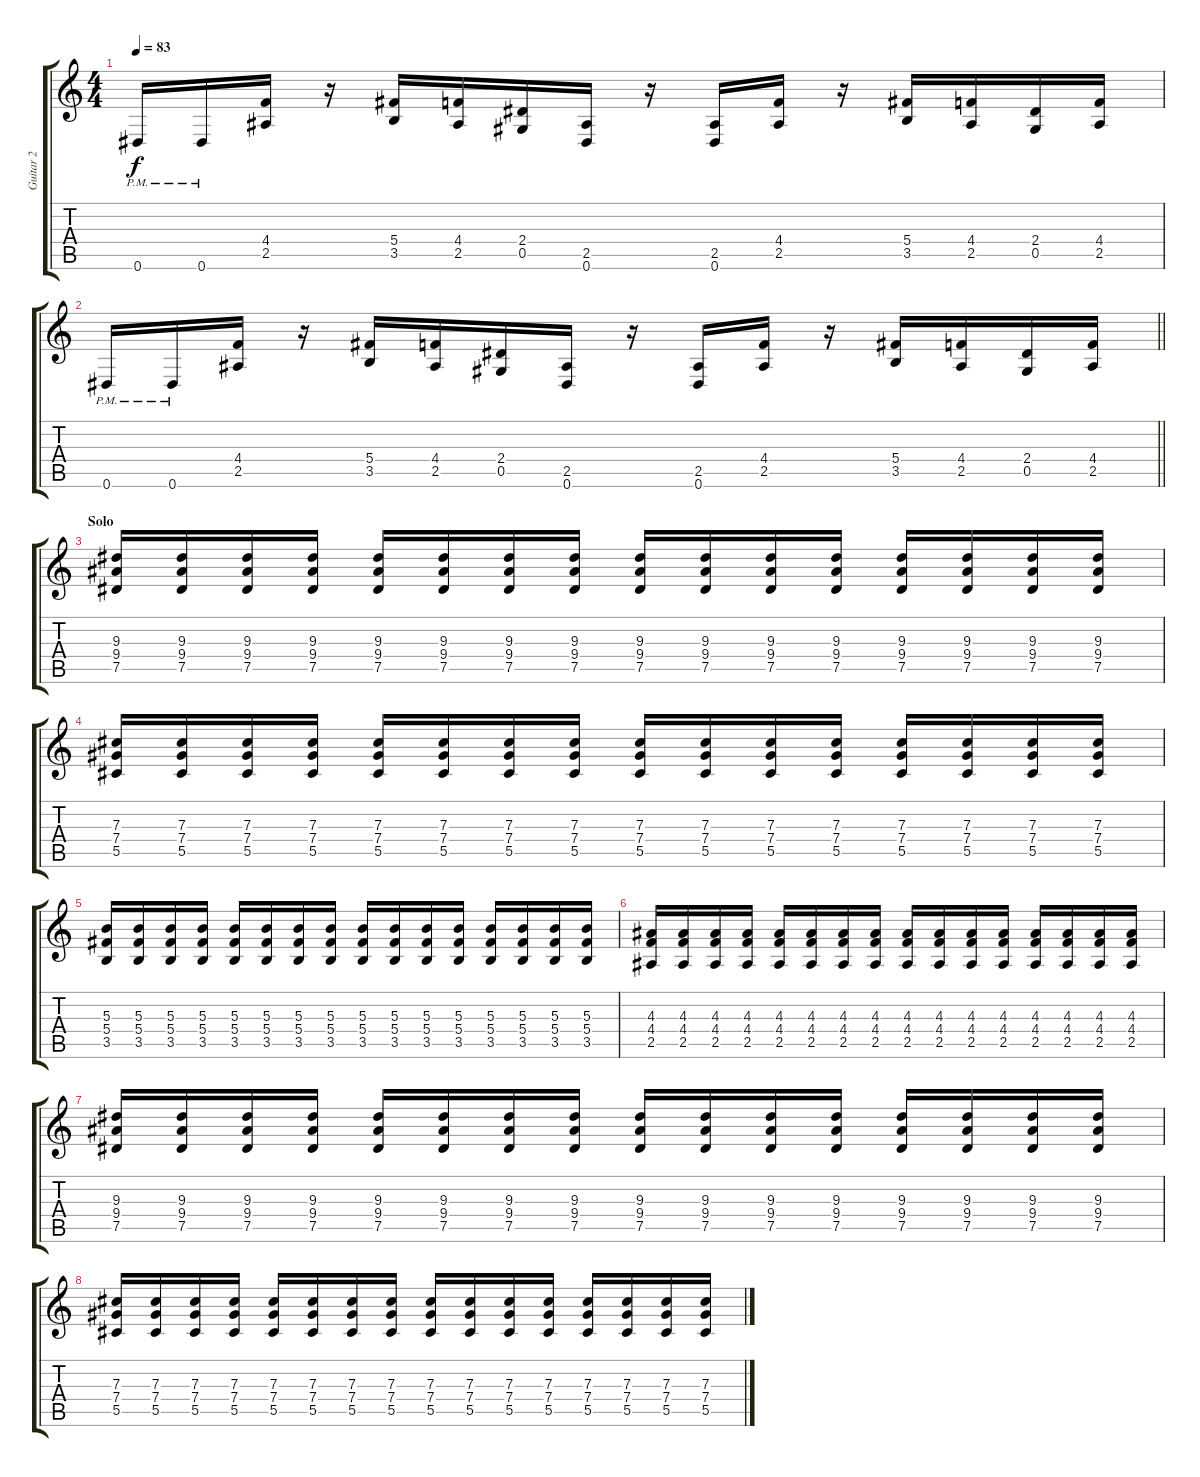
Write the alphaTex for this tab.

\track ("Guitar 2" "Guitar 2") {instrument distortionguitar}
\staff {score tabs}
\tuning (Eb4 Bb3 Gb3 Db3 Ab2 Eb2) {hide}
\ts (4 4)
\tempo 83
\clef g2
\ks c
0.6{pm}.16{dy f} 0.6{pm}.16 (4.4 2.5).16 r.16 (5.4 3.5).16 (4.4 2.5).16 (2.4 0.5).16 (2.5 0.6).16 r.16 (2.5 0.6).16 (4.4 2.5).16 r.16 (5.4 3.5).16 (4.4 2.5).16 (2.4 0.5).16 (4.4 2.5).16 |
\barLineRight lightlight
0.6{pm}.16 0.6{pm}.16 (4.4 2.5).16 r.16 (5.4 3.5).16 (4.4 2.5).16 (2.4 0.5).16 (2.5 0.6).16 r.16 (2.5 0.6).16 (4.4 2.5).16 r.16 (5.4 3.5).16 (4.4 2.5).16 (2.4 0.5).16 (4.4 2.5).16 |
\section ("" "Solo")
(9.3 9.4 7.5).16{volume 9} (9.3 9.4 7.5).16 (9.3 9.4 7.5).16 (9.3 9.4 7.5).16 (9.3 9.4 7.5).16 (9.3 9.4 7.5).16 (9.3 9.4 7.5).16 (9.3 9.4 7.5).16 (9.3 9.4 7.5).16 (9.3 9.4 7.5).16 (9.3 9.4 7.5).16 (9.3 9.4 7.5).16 (9.3 9.4 7.5).16 (9.3 9.4 7.5).16 (9.3 9.4 7.5).16 (9.3 9.4 7.5).16 |
(7.3 7.4 5.5).16 (7.3 7.4 5.5).16 (7.3 7.4 5.5).16 (7.3 7.4 5.5).16 (7.3 7.4 5.5).16 (7.3 7.4 5.5).16 (7.3 7.4 5.5).16 (7.3 7.4 5.5).16 (7.3 7.4 5.5).16 (7.3 7.4 5.5).16 (7.3 7.4 5.5).16 (7.3 7.4 5.5).16 (7.3 7.4 5.5).16 (7.3 7.4 5.5).16 (7.3 7.4 5.5).16 (7.3 7.4 5.5).16 |
(5.3 5.4 3.5).16 (5.3 5.4 3.5).16 (5.3 5.4 3.5).16 (5.3 5.4 3.5).16 (5.3 5.4 3.5).16 (5.3 5.4 3.5).16 (5.3 5.4 3.5).16 (5.3 5.4 3.5).16 (5.3 5.4 3.5).16 (5.3 5.4 3.5).16 (5.3 5.4 3.5).16 (5.3 5.4 3.5).16 (5.3 5.4 3.5).16 (5.3 5.4 3.5).16 (5.3 5.4 3.5).16 (5.3 5.4 3.5).16 |
(4.3 4.4 2.5).16 (4.3 4.4 2.5).16 (4.3 4.4 2.5).16 (4.3 4.4 2.5).16 (4.3 4.4 2.5).16 (4.3 4.4 2.5).16 (4.3 4.4 2.5).16 (4.3 4.4 2.5).16 (4.3 4.4 2.5).16 (4.3 4.4 2.5).16 (4.3 4.4 2.5).16 (4.3 4.4 2.5).16 (4.3 4.4 2.5).16 (4.3 4.4 2.5).16 (4.3 4.4 2.5).16 (4.3 4.4 2.5).16 |
(9.3 9.4 7.5).16 (9.3 9.4 7.5).16 (9.3 9.4 7.5).16 (9.3 9.4 7.5).16 (9.3 9.4 7.5).16 (9.3 9.4 7.5).16 (9.3 9.4 7.5).16 (9.3 9.4 7.5).16 (9.3 9.4 7.5).16 (9.3 9.4 7.5).16 (9.3 9.4 7.5).16 (9.3 9.4 7.5).16 (9.3 9.4 7.5).16 (9.3 9.4 7.5).16 (9.3 9.4 7.5).16 (9.3 9.4 7.5).16 |
(7.3 7.4 5.5).16 (7.3 7.4 5.5).16 (7.3 7.4 5.5).16 (7.3 7.4 5.5).16 (7.3 7.4 5.5).16 (7.3 7.4 5.5).16 (7.3 7.4 5.5).16 (7.3 7.4 5.5).16 (7.3 7.4 5.5).16 (7.3 7.4 5.5).16 (7.3 7.4 5.5).16 (7.3 7.4 5.5).16 (7.3 7.4 5.5).16 (7.3 7.4 5.5).16 (7.3 7.4 5.5).16 (7.3 7.4 5.5).16
